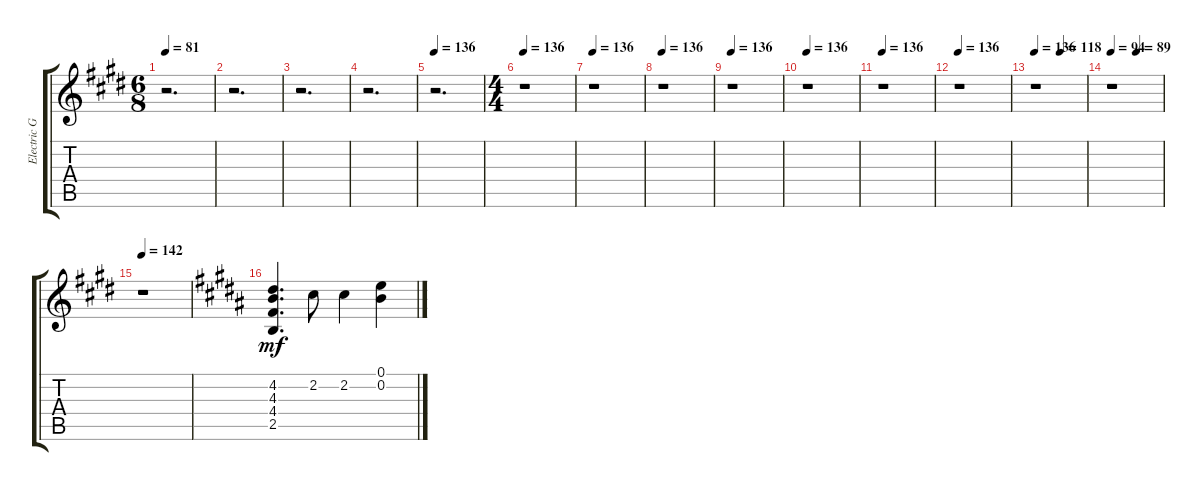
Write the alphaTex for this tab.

\track ("Electric Guitar 1" "Electric G") {instrument electricguitarclean}
\staff {score tabs}
\tuning (E4 B3 G3 D3 A2 E2) {hide}
\ts (6 8)
\tempo 81
\clef g2
\ks c#minor
r.2{d dy mf instrument electricguitarclean} |
r.2{d} |
r.2{d} |
r.2{d} |
\tempo 136
r.2{d} |
\ts (4 4)
\tempo 136
r.1 |
\tempo 136
r.1 |
\tempo 136
r.1 |
\tempo 136
r.1 |
\tempo 136
r.1 |
\tempo 136
r.1 |
\tempo 136
r.1 |
\tempo 136
\tempo (118 0.5)
r.1 |
\tempo 94
\tempo (89 0.5)
r.1 |
\tempo 142
r.1 |
\ks g#minor
(4.2 4.3 4.4 2.5).4{d} 2.2.8 2.2.4 (0.1 0.2).4
